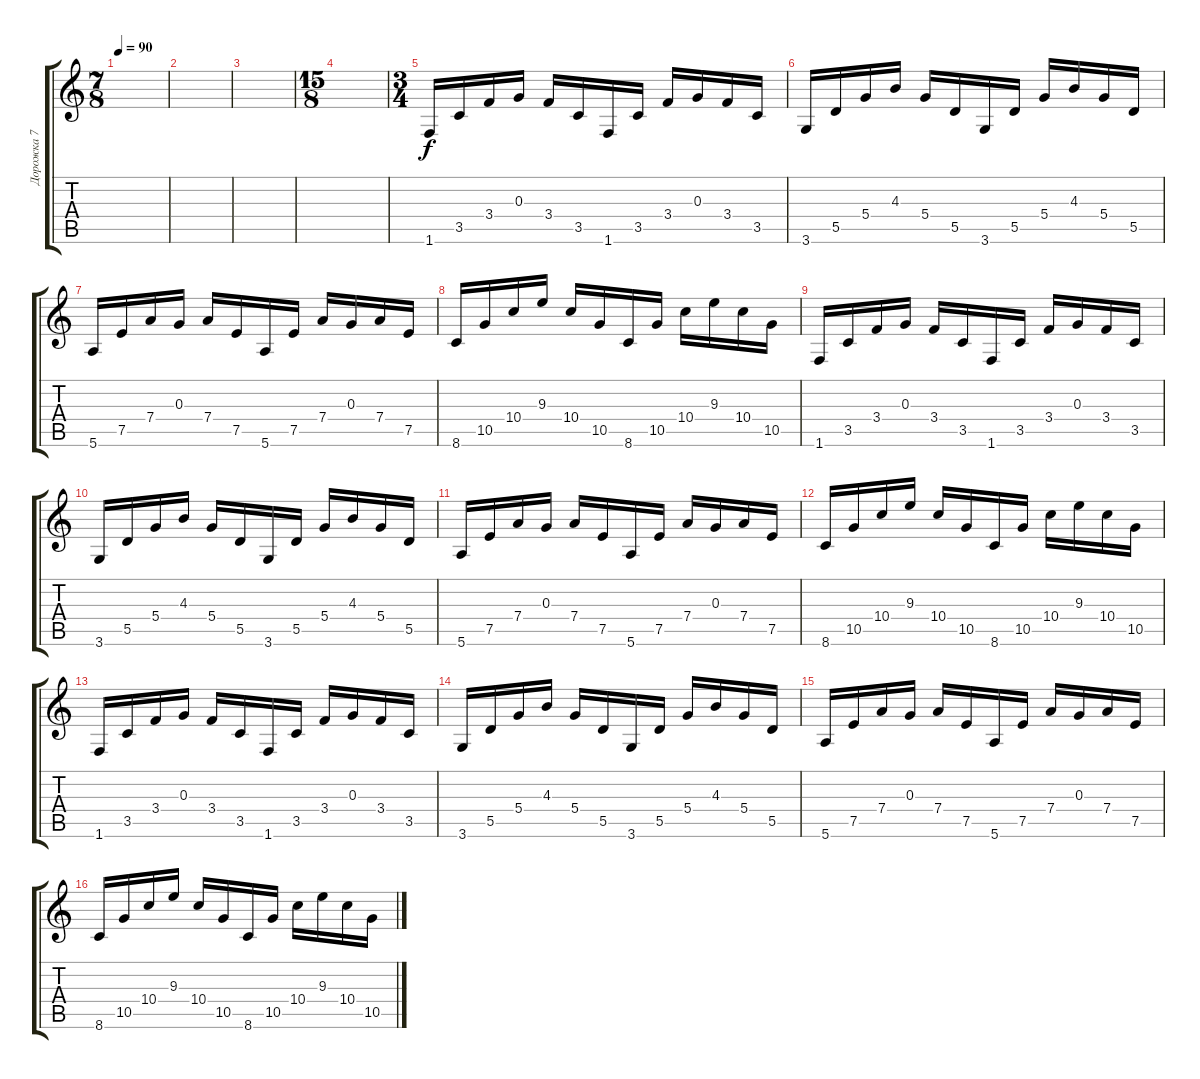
\track ("Дорожка 7" "Дорожка 7") {instrument acousticguitarsteel}
\staff {score tabs}
\tuning (E4 B3 G3 D3 A2 E2) {hide}
\ts (7 8)
\tempo 90
\clef g2
\ks c
|
|
|
\ts (15 8)
|
\ts (3 4)
1.6.16 3.5.16 3.4.16 0.3.16 3.4.16 3.5.16 1.6.16 3.5.16 3.4.16 0.3.16 3.4.16 3.5.16 |
3.6.16 5.5.16 5.4.16 4.3.16 5.4.16 5.5.16 3.6.16 5.5.16 5.4.16 4.3.16 5.4.16 5.5.16 |
5.6.16 7.5.16 7.4.16 0.3.16 7.4.16 7.5.16 5.6.16 7.5.16 7.4.16 0.3.16 7.4.16 7.5.16 |
8.6.16 10.5.16 10.4.16 9.3.16 10.4.16 10.5.16 8.6.16 10.5.16 10.4.16 9.3.16 10.4.16 10.5.16 |
1.6.16 3.5.16 3.4.16 0.3.16 3.4.16 3.5.16 1.6.16 3.5.16 3.4.16 0.3.16 3.4.16 3.5.16 |
3.6.16 5.5.16 5.4.16 4.3.16 5.4.16 5.5.16 3.6.16 5.5.16 5.4.16 4.3.16 5.4.16 5.5.16 |
5.6.16 7.5.16 7.4.16 0.3.16 7.4.16 7.5.16 5.6.16 7.5.16 7.4.16 0.3.16 7.4.16 7.5.16 |
8.6.16 10.5.16 10.4.16 9.3.16 10.4.16 10.5.16 8.6.16 10.5.16 10.4.16 9.3.16 10.4.16 10.5.16 |
1.6.16 3.5.16 3.4.16 0.3.16 3.4.16 3.5.16 1.6.16 3.5.16 3.4.16 0.3.16 3.4.16 3.5.16 |
3.6.16 5.5.16 5.4.16 4.3.16 5.4.16 5.5.16 3.6.16 5.5.16 5.4.16 4.3.16 5.4.16 5.5.16 |
5.6.16 7.5.16 7.4.16 0.3.16 7.4.16 7.5.16 5.6.16 7.5.16 7.4.16 0.3.16 7.4.16 7.5.16 |
8.6.16 10.5.16 10.4.16 9.3.16 10.4.16 10.5.16 8.6.16 10.5.16 10.4.16 9.3.16 10.4.16 10.5.16
